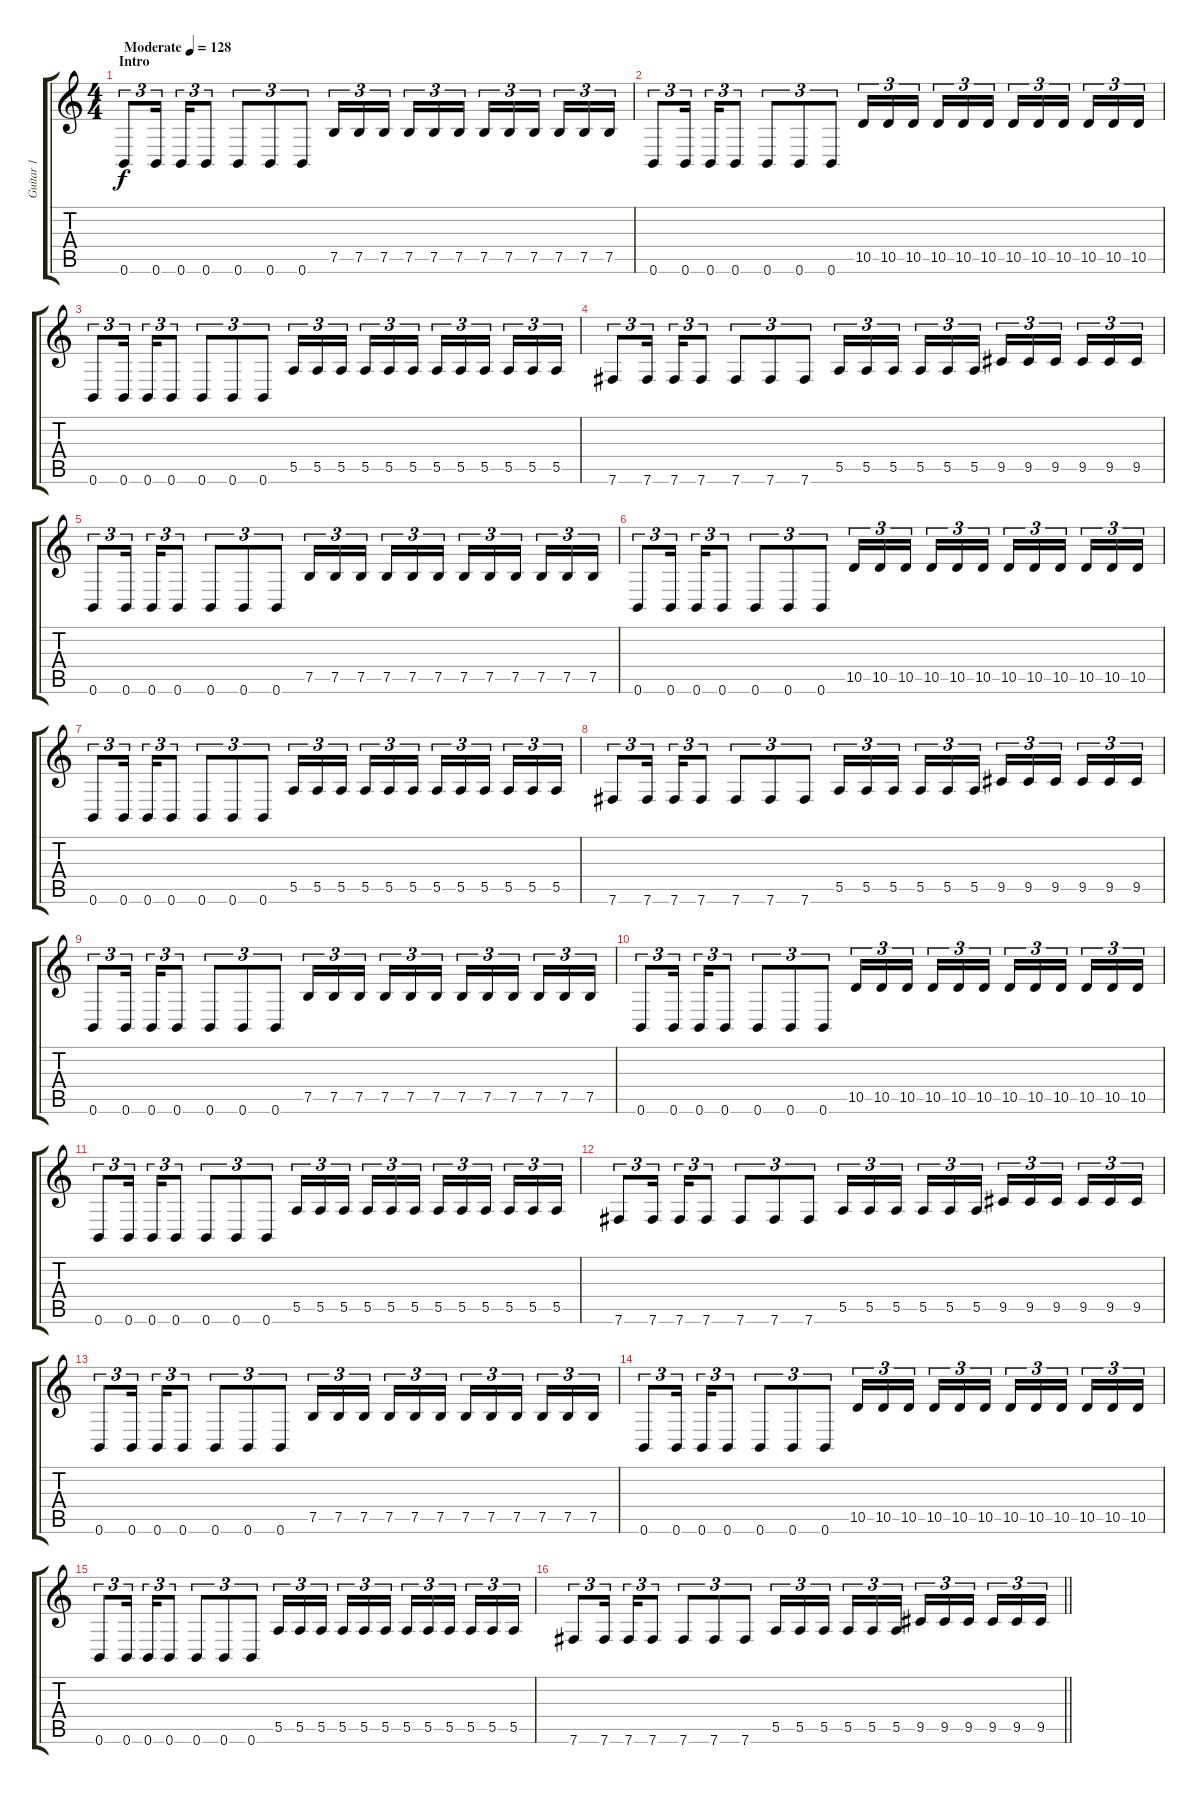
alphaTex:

\track ("Guitar 1" "Guitar 1") {instrument distortionguitar}
\staff {score tabs}
\tuning (B3 Gb3 D3 A2 E2 B1) {hide}
\ts (4 4)
\section ("" "Intro")
\tempo (128 "Moderate")
\clef g2
\ks c
0.6.8{tu (3 2) dy f instrument distortionguitar} 0.6.16{tu (3 2) beam splitsecondary} 0.6.16{tu (3 2)} 0.6.8{tu (3 2)} 0.6.8{tu (3 2)} 0.6.8{tu (3 2)} 0.6.8{tu (3 2)} 7.5.16{tu (3 2)} 7.5.16{tu (3 2)} 7.5.16{tu (3 2) beam splitsecondary} 7.5.16{tu (3 2)} 7.5.16{tu (3 2)} 7.5.16{tu (3 2)} 7.5.16{tu (3 2)} 7.5.16{tu (3 2)} 7.5.16{tu (3 2) beam splitsecondary} 7.5.16{tu (3 2)} 7.5.16{tu (3 2)} 7.5.16{tu (3 2)} |
0.6.8{tu (3 2)} 0.6.16{tu (3 2) beam splitsecondary} 0.6.16{tu (3 2)} 0.6.8{tu (3 2)} 0.6.8{tu (3 2)} 0.6.8{tu (3 2)} 0.6.8{tu (3 2)} 10.5.16{tu (3 2)} 10.5.16{tu (3 2)} 10.5.16{tu (3 2) beam splitsecondary} 10.5.16{tu (3 2)} 10.5.16{tu (3 2)} 10.5.16{tu (3 2)} 10.5.16{tu (3 2)} 10.5.16{tu (3 2)} 10.5.16{tu (3 2) beam splitsecondary} 10.5.16{tu (3 2)} 10.5.16{tu (3 2)} 10.5.16{tu (3 2)} |
0.6.8{tu (3 2)} 0.6.16{tu (3 2) beam splitsecondary} 0.6.16{tu (3 2)} 0.6.8{tu (3 2)} 0.6.8{tu (3 2)} 0.6.8{tu (3 2)} 0.6.8{tu (3 2)} 5.5.16{tu (3 2)} 5.5.16{tu (3 2)} 5.5.16{tu (3 2) beam splitsecondary} 5.5.16{tu (3 2)} 5.5.16{tu (3 2)} 5.5.16{tu (3 2)} 5.5.16{tu (3 2)} 5.5.16{tu (3 2)} 5.5.16{tu (3 2) beam splitsecondary} 5.5.16{tu (3 2)} 5.5.16{tu (3 2)} 5.5.16{tu (3 2)} |
7.6.8{tu (3 2)} 7.6.16{tu (3 2) beam splitsecondary} 7.6.16{tu (3 2)} 7.6.8{tu (3 2)} 7.6.8{tu (3 2)} 7.6.8{tu (3 2)} 7.6.8{tu (3 2)} 5.5.16{tu (3 2)} 5.5.16{tu (3 2)} 5.5.16{tu (3 2) beam splitsecondary} 5.5.16{tu (3 2)} 5.5.16{tu (3 2)} 5.5.16{tu (3 2)} 9.5.16{tu (3 2)} 9.5.16{tu (3 2)} 9.5.16{tu (3 2) beam splitsecondary} 9.5.16{tu (3 2)} 9.5.16{tu (3 2)} 9.5.16{tu (3 2)} |
0.6.8{tu (3 2)} 0.6.16{tu (3 2) beam splitsecondary} 0.6.16{tu (3 2)} 0.6.8{tu (3 2)} 0.6.8{tu (3 2)} 0.6.8{tu (3 2)} 0.6.8{tu (3 2)} 7.5.16{tu (3 2)} 7.5.16{tu (3 2)} 7.5.16{tu (3 2) beam splitsecondary} 7.5.16{tu (3 2)} 7.5.16{tu (3 2)} 7.5.16{tu (3 2)} 7.5.16{tu (3 2)} 7.5.16{tu (3 2)} 7.5.16{tu (3 2) beam splitsecondary} 7.5.16{tu (3 2)} 7.5.16{tu (3 2)} 7.5.16{tu (3 2)} |
0.6.8{tu (3 2)} 0.6.16{tu (3 2) beam splitsecondary} 0.6.16{tu (3 2)} 0.6.8{tu (3 2)} 0.6.8{tu (3 2)} 0.6.8{tu (3 2)} 0.6.8{tu (3 2)} 10.5.16{tu (3 2)} 10.5.16{tu (3 2)} 10.5.16{tu (3 2) beam splitsecondary} 10.5.16{tu (3 2)} 10.5.16{tu (3 2)} 10.5.16{tu (3 2)} 10.5.16{tu (3 2)} 10.5.16{tu (3 2)} 10.5.16{tu (3 2) beam splitsecondary} 10.5.16{tu (3 2)} 10.5.16{tu (3 2)} 10.5.16{tu (3 2)} |
0.6.8{tu (3 2)} 0.6.16{tu (3 2) beam splitsecondary} 0.6.16{tu (3 2)} 0.6.8{tu (3 2)} 0.6.8{tu (3 2)} 0.6.8{tu (3 2)} 0.6.8{tu (3 2)} 5.5.16{tu (3 2)} 5.5.16{tu (3 2)} 5.5.16{tu (3 2) beam splitsecondary} 5.5.16{tu (3 2)} 5.5.16{tu (3 2)} 5.5.16{tu (3 2)} 5.5.16{tu (3 2)} 5.5.16{tu (3 2)} 5.5.16{tu (3 2) beam splitsecondary} 5.5.16{tu (3 2)} 5.5.16{tu (3 2)} 5.5.16{tu (3 2)} |
7.6.8{tu (3 2)} 7.6.16{tu (3 2) beam splitsecondary} 7.6.16{tu (3 2)} 7.6.8{tu (3 2)} 7.6.8{tu (3 2)} 7.6.8{tu (3 2)} 7.6.8{tu (3 2)} 5.5.16{tu (3 2)} 5.5.16{tu (3 2)} 5.5.16{tu (3 2) beam splitsecondary} 5.5.16{tu (3 2)} 5.5.16{tu (3 2)} 5.5.16{tu (3 2)} 9.5.16{tu (3 2)} 9.5.16{tu (3 2)} 9.5.16{tu (3 2) beam splitsecondary} 9.5.16{tu (3 2)} 9.5.16{tu (3 2)} 9.5.16{tu (3 2)} |
0.6.8{tu (3 2)} 0.6.16{tu (3 2) beam splitsecondary} 0.6.16{tu (3 2)} 0.6.8{tu (3 2)} 0.6.8{tu (3 2)} 0.6.8{tu (3 2)} 0.6.8{tu (3 2)} 7.5.16{tu (3 2)} 7.5.16{tu (3 2)} 7.5.16{tu (3 2) beam splitsecondary} 7.5.16{tu (3 2)} 7.5.16{tu (3 2)} 7.5.16{tu (3 2)} 7.5.16{tu (3 2)} 7.5.16{tu (3 2)} 7.5.16{tu (3 2) beam splitsecondary} 7.5.16{tu (3 2)} 7.5.16{tu (3 2)} 7.5.16{tu (3 2)} |
0.6.8{tu (3 2)} 0.6.16{tu (3 2) beam splitsecondary} 0.6.16{tu (3 2)} 0.6.8{tu (3 2)} 0.6.8{tu (3 2)} 0.6.8{tu (3 2)} 0.6.8{tu (3 2)} 10.5.16{tu (3 2)} 10.5.16{tu (3 2)} 10.5.16{tu (3 2) beam splitsecondary} 10.5.16{tu (3 2)} 10.5.16{tu (3 2)} 10.5.16{tu (3 2)} 10.5.16{tu (3 2)} 10.5.16{tu (3 2)} 10.5.16{tu (3 2) beam splitsecondary} 10.5.16{tu (3 2)} 10.5.16{tu (3 2)} 10.5.16{tu (3 2)} |
0.6.8{tu (3 2)} 0.6.16{tu (3 2) beam splitsecondary} 0.6.16{tu (3 2)} 0.6.8{tu (3 2)} 0.6.8{tu (3 2)} 0.6.8{tu (3 2)} 0.6.8{tu (3 2)} 5.5.16{tu (3 2)} 5.5.16{tu (3 2)} 5.5.16{tu (3 2) beam splitsecondary} 5.5.16{tu (3 2)} 5.5.16{tu (3 2)} 5.5.16{tu (3 2)} 5.5.16{tu (3 2)} 5.5.16{tu (3 2)} 5.5.16{tu (3 2) beam splitsecondary} 5.5.16{tu (3 2)} 5.5.16{tu (3 2)} 5.5.16{tu (3 2)} |
7.6.8{tu (3 2)} 7.6.16{tu (3 2) beam splitsecondary} 7.6.16{tu (3 2)} 7.6.8{tu (3 2)} 7.6.8{tu (3 2)} 7.6.8{tu (3 2)} 7.6.8{tu (3 2)} 5.5.16{tu (3 2)} 5.5.16{tu (3 2)} 5.5.16{tu (3 2) beam splitsecondary} 5.5.16{tu (3 2)} 5.5.16{tu (3 2)} 5.5.16{tu (3 2)} 9.5.16{tu (3 2)} 9.5.16{tu (3 2)} 9.5.16{tu (3 2) beam splitsecondary} 9.5.16{tu (3 2)} 9.5.16{tu (3 2)} 9.5.16{tu (3 2)} |
0.6.8{tu (3 2)} 0.6.16{tu (3 2) beam splitsecondary} 0.6.16{tu (3 2)} 0.6.8{tu (3 2)} 0.6.8{tu (3 2)} 0.6.8{tu (3 2)} 0.6.8{tu (3 2)} 7.5.16{tu (3 2)} 7.5.16{tu (3 2)} 7.5.16{tu (3 2) beam splitsecondary} 7.5.16{tu (3 2)} 7.5.16{tu (3 2)} 7.5.16{tu (3 2)} 7.5.16{tu (3 2)} 7.5.16{tu (3 2)} 7.5.16{tu (3 2) beam splitsecondary} 7.5.16{tu (3 2)} 7.5.16{tu (3 2)} 7.5.16{tu (3 2)} |
0.6.8{tu (3 2)} 0.6.16{tu (3 2) beam splitsecondary} 0.6.16{tu (3 2)} 0.6.8{tu (3 2)} 0.6.8{tu (3 2)} 0.6.8{tu (3 2)} 0.6.8{tu (3 2)} 10.5.16{tu (3 2)} 10.5.16{tu (3 2)} 10.5.16{tu (3 2) beam splitsecondary} 10.5.16{tu (3 2)} 10.5.16{tu (3 2)} 10.5.16{tu (3 2)} 10.5.16{tu (3 2)} 10.5.16{tu (3 2)} 10.5.16{tu (3 2) beam splitsecondary} 10.5.16{tu (3 2)} 10.5.16{tu (3 2)} 10.5.16{tu (3 2)} |
0.6.8{tu (3 2)} 0.6.16{tu (3 2) beam splitsecondary} 0.6.16{tu (3 2)} 0.6.8{tu (3 2)} 0.6.8{tu (3 2)} 0.6.8{tu (3 2)} 0.6.8{tu (3 2)} 5.5.16{tu (3 2)} 5.5.16{tu (3 2)} 5.5.16{tu (3 2) beam splitsecondary} 5.5.16{tu (3 2)} 5.5.16{tu (3 2)} 5.5.16{tu (3 2)} 5.5.16{tu (3 2)} 5.5.16{tu (3 2)} 5.5.16{tu (3 2) beam splitsecondary} 5.5.16{tu (3 2)} 5.5.16{tu (3 2)} 5.5.16{tu (3 2)} |
\barLineRight lightlight
7.6.8{tu (3 2)} 7.6.16{tu (3 2) beam splitsecondary} 7.6.16{tu (3 2)} 7.6.8{tu (3 2)} 7.6.8{tu (3 2)} 7.6.8{tu (3 2)} 7.6.8{tu (3 2)} 5.5.16{tu (3 2)} 5.5.16{tu (3 2)} 5.5.16{tu (3 2) beam splitsecondary} 5.5.16{tu (3 2)} 5.5.16{tu (3 2)} 5.5.16{tu (3 2)} 9.5.16{tu (3 2)} 9.5.16{tu (3 2)} 9.5.16{tu (3 2) beam splitsecondary} 9.5.16{tu (3 2)} 9.5.16{tu (3 2)} 9.5.16{tu (3 2)}
